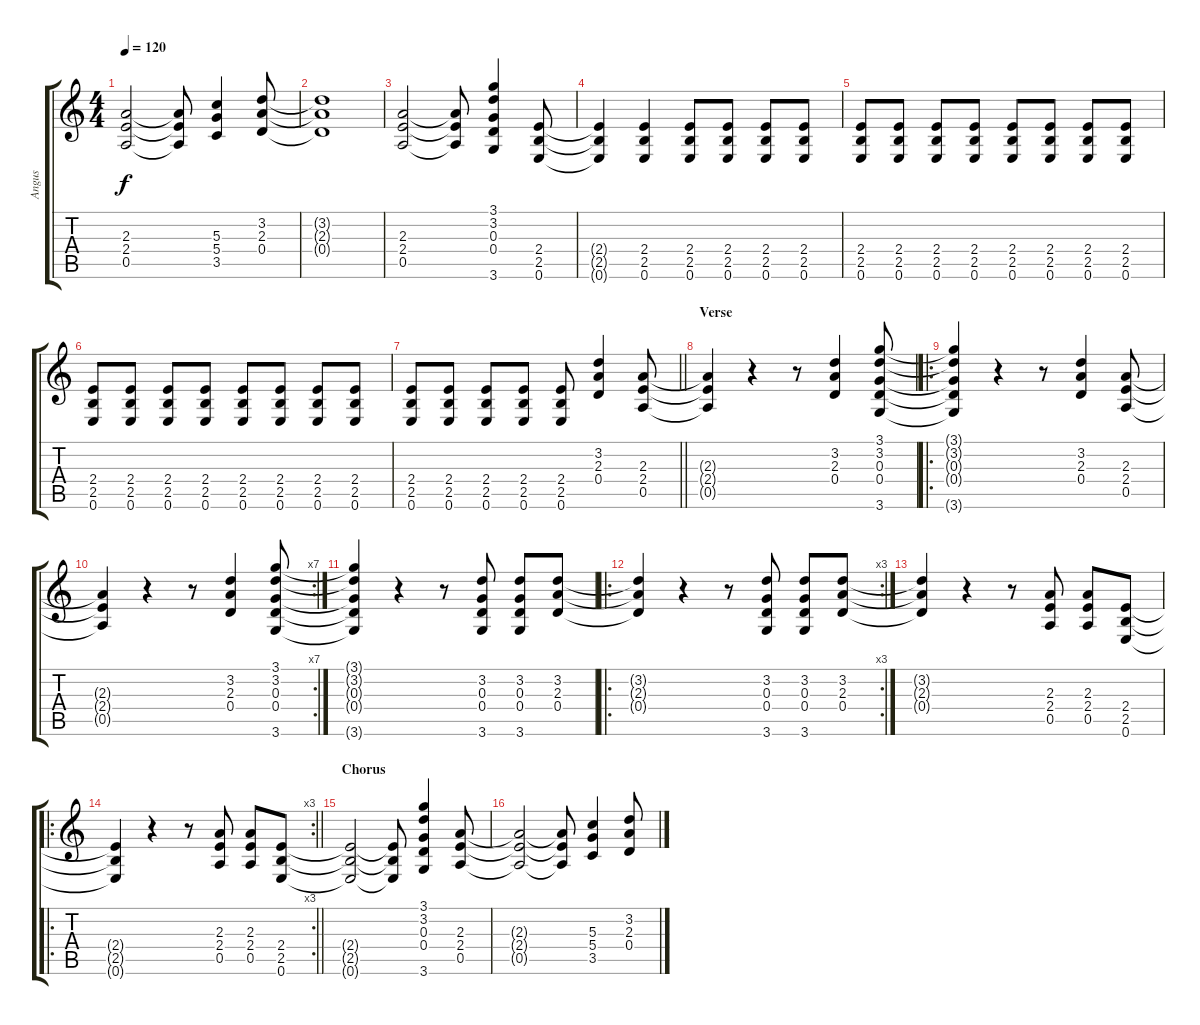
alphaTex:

\track ("Angus" "Angus") {instrument overdrivenguitar}
\staff {score tabs}
\tuning (E4 B3 G3 D3 A2 E2) {hide}
\ts (4 4)
\tempo 120
\clef g2
\ks c
(2.3 2.4 0.5).2{dy f} (2.3{t} 2.4{t} 0.5{t}).8 (5.3 5.4 3.5).4 (3.2 2.3 0.4).8 |
(3.2{t} 2.3{t} 0.4{t}).1 |
(2.3 2.4 0.5).2 (2.3{t} 2.4{t} 0.5{t}).8 (3.1 3.2 0.3 0.4 3.6).4 (2.4 2.5 0.6).8 |
(2.4{t} 2.5{t} 0.6{t}).4 (2.4 2.5 0.6).4 (2.4 2.5 0.6).8 (2.4 2.5 0.6).8 (2.4 2.5 0.6).8 (2.4 2.5 0.6).8 |
(2.4 2.5 0.6).8 (2.4 2.5 0.6).8 (2.4 2.5 0.6).8 (2.4 2.5 0.6).8 (2.4 2.5 0.6).8 (2.4 2.5 0.6).8 (2.4 2.5 0.6).8 (2.4 2.5 0.6).8 |
(2.4 2.5 0.6).8 (2.4 2.5 0.6).8 (2.4 2.5 0.6).8 (2.4 2.5 0.6).8 (2.4 2.5 0.6).8 (2.4 2.5 0.6).8 (2.4 2.5 0.6).8 (2.4 2.5 0.6).8 |
\barLineRight lightlight
(2.4 2.5 0.6).8 (2.4 2.5 0.6).8 (2.4 2.5 0.6).8 (2.4 2.5 0.6).8 (2.4 2.5 0.6).8 (3.2 2.3 0.4).4 (2.3 2.4 0.5).8 |
\section ("" "Verse")
(2.3{t} 2.4{t} 0.5{t}).4 r.4 r.8 (3.2 2.3 0.4).4 (3.1 3.2 0.3 0.4 3.6).8 |
\ro
(3.1{t} 3.2{t} 0.3{t} 0.4{t} 3.6{t}).4 r.4 r.8 (3.2 2.3 0.4).4 (2.3 2.4 0.5).8 |
\rc 7
(2.3{t} 2.4{t} 0.5{t}).4 r.4 r.8 (3.2 2.3 0.4).4 (3.1 3.2 0.3 0.4 3.6).8 |
(3.1{t} 3.2{t} 0.3{t} 0.4{t} 3.6{t}).4 r.4 r.8 (3.2 0.3 0.4 3.6).8 (3.2 0.3 0.4 3.6).8 (3.2 2.3 0.4).8 |
\ro
\rc 3
(3.2{t} 2.3{t} 0.4{t}).4 r.4 r.8 (3.2 0.3 0.4 3.6).8 (3.2 0.3 0.4 3.6).8 (3.2 2.3 0.4).8 |
(3.2{t} 2.3{t} 0.4{t}).4 r.4 r.8 (2.3 2.4 0.5).8 (2.3 2.4 0.5).8 (2.4 2.5 0.6).8 |
\ro
\rc 3
\barLineRight lightlight
(2.4{t} 2.5{t} 0.6{t}).4 r.4 r.8 (2.3 2.4 0.5).8 (2.3 2.4 0.5).8 (2.4 2.5 0.6).8 |
\section ("" "Chorus")
(2.4{t} 2.5{t} 0.6{t}).2 (2.4{t} 2.5{t} 0.6{t}).8 (3.1 3.2 0.3 0.4 3.6).4 (2.3 2.4 0.5).8 |
(2.3{t} 2.4{t} 0.5{t}).2 (2.3{t} 2.4{t} 0.5{t}).8 (5.3 5.4 3.5).4 (3.2 2.3 0.4).8
